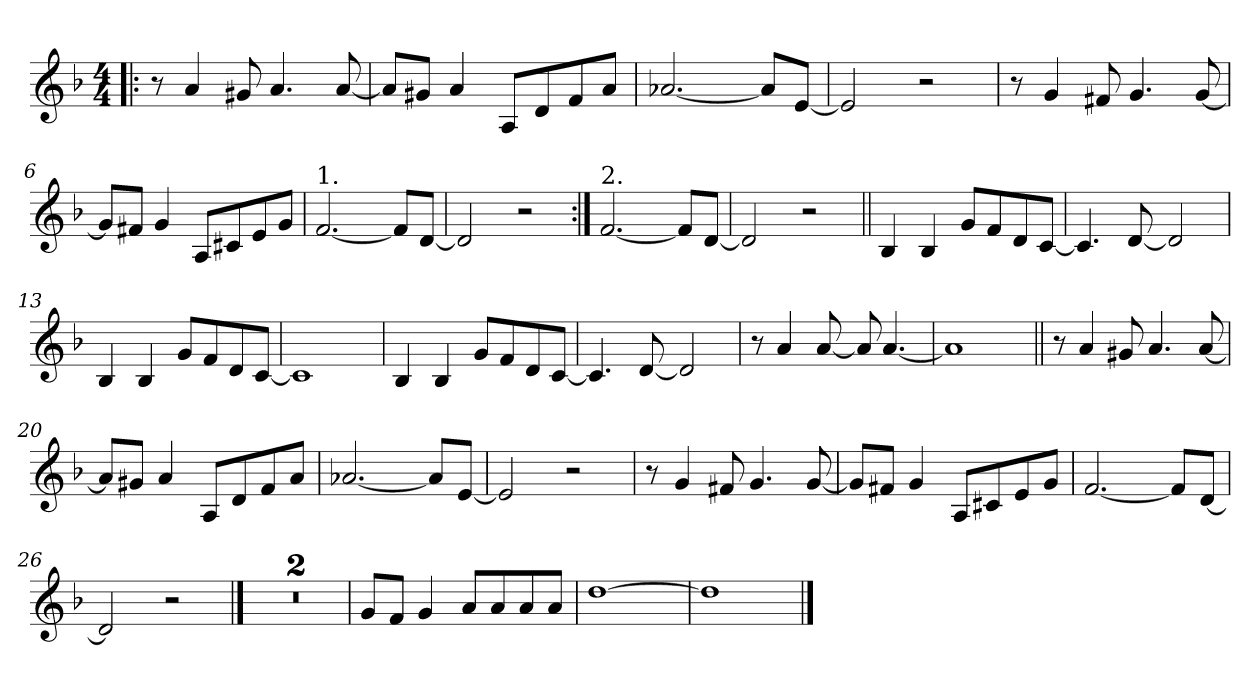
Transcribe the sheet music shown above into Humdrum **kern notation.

**kern
*part1
*staff1
*clefG2
*k[b-]
*F:
*M4/4
=1!|:
8r
4a/
8g#X/
4.a/
[8a/
=2
8a/L]
8g#X/J
4a/
8A/L
8d/
8f/
8a/J
=3
[2.a-X/
8a-/L]
[8e/J
=4
2e/]
2r
!!LO:LB:g=z
=5
8r
4g/
8f#X/
4.g/
[8g/
=6
8g/L]
8f#X/J
4g/
8A/L
8c#X/
8e/
8g/J
=7
!LO:TX:a:t=1.
[2.f/
8f/L]
[8d/J
=8
2d/]
2r
=9:|!
!LO:TX:a:t=2.
[2.f/
8f/L]
[8d/J
=10
2d/]
2r
!!LO:LB:g=z
=11||
4B-/
4B-/
8g/L
8f/
8d/
[8c/J
=12
4.c/]
[8d/
2d/]
=13
4B-/
4B-/
8g/L
8f/
8d/
[8c/J
=14
1c]
!!LO:LB:g=z
=15
4B-/
4B-/
8g/L
8f/
8d/
[8c/J
=16
4.c/]
[8d/
2d/]
=17
8r
4a/
[8a/
8a/]
[4.a/
=18
1a]
!!LO:LB:g=z
=19||
8r
4a/
8g#X/
4.a/
[8a/
=20
8a/L]
8g#X/J
4a/
8A/L
8d/
8f/
8a/J
=21
[2.a-X/
8a-/L]
[8e/J
=22
2e/]
2r
!!LO:LB:g=z
=23
8r
4g/
8f#X/
4.g/
[8g/
=24
8g/L]
8f#X/J
4g/
8A/L
8c#X/
8e/
8g/J
=25
[2.f/
8f/L]
[8d/J
=26
2d/]
2r
!!LO:LB:g=z
==27
1r
=28
1r
=29
8g/L
8f/J
4g/
8a/L
8a/
8a/
8a/J
=30
[1dd
=31
1dd]
==
*-
